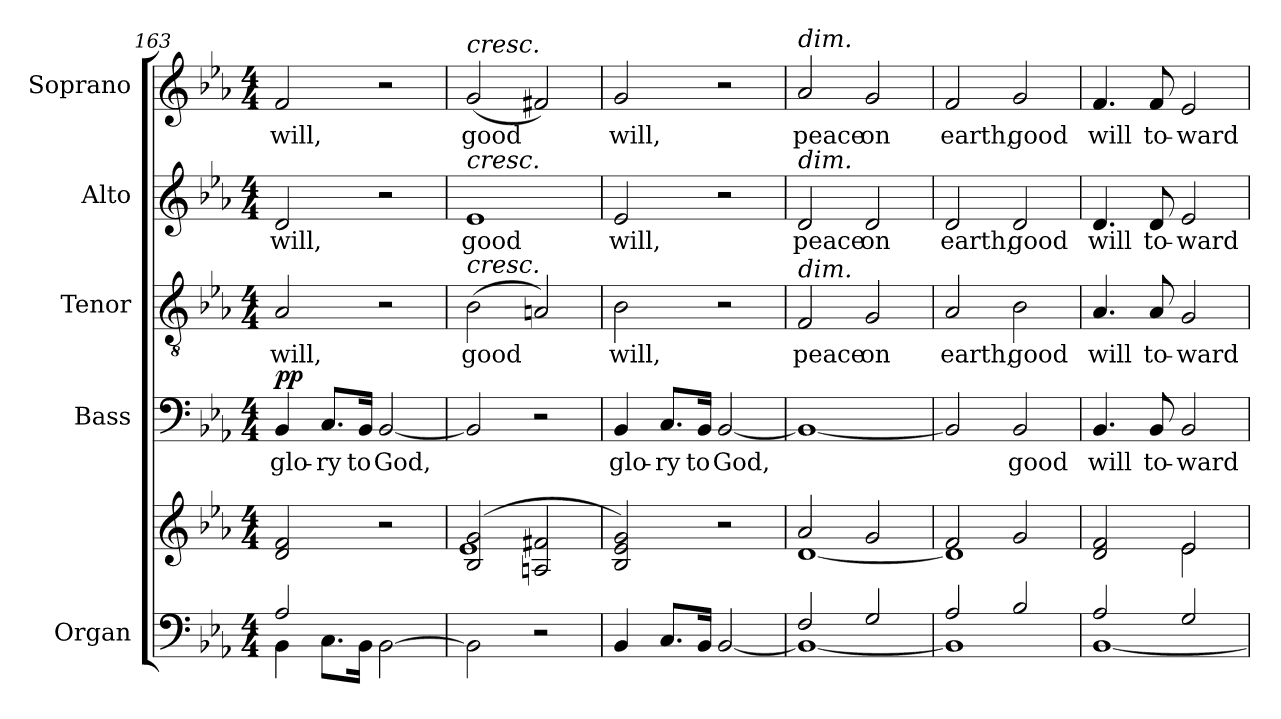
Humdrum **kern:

**kern	**kern	**kern	**text	**dynam	**kern	**text	**kern	**text	**kern	**text
*part5	*part5	*part4	*part4	*part4	*part3	*part3	*part2	*part2	*part1	*part1
*staff6	*staff5	*staff4	*staff4	*staff4	*staff3	*staff3	*staff2	*staff2	*staff1	*staff1
*I"Organ	*	*I"Bass	*	*	*I"Tenor	*	*I"Alto	*	*I"Soprano	*
*I'Org.	*	*I'B.	*	*	*I'T.	*	*I'A.	*	*I'S.	*
*clefF4	*clefG2	*clefF4	*	*	*clefGv2	*	*clefG2	*	*clefG2	*
*	*	*	*	*	*ITrd7c12	*	*	*	*	*
*k[b-e-a-]	*k[b-e-a-]	*k[b-e-a-]	*	*	*k[b-e-a-]	*	*k[b-e-a-]	*	*k[b-e-a-]	*
*E-:	*E-:	*E-:	*	*	*E-:	*	*E-:	*	*E-:	*
*M4/4	*M4/4	*M4/4	*	*	*M4/4	*	*M4/4	*	*M4/4	*
=163	=163	=163	=163	=163	=163	=163	=163	=163	=163	=163
*^	*	*	*	*	*	*	*	*	*	*
!	!	!	!	!LO:LY:b:color=#000000	!	!	!	!	!	!	!
!	!	!	!	!	!	!	!LO:LY:b:color=#000000	!	!	!	!
!	!	!	!	!	!	!	!	!	!LO:LY:b:color=#000000	!	!
!	!	!	!	!	!	!	!	!	!	!	!LO:LY:b:color=#000000
2A-i/	4BB-i\	2di/ 2fi	4BB-i/	glo-	pp	2AA-i/	will,	2di/	will,	2fi/	will,
!	!	!	!	!LO:LY:b:color=#000000	!	!	!	!	!	!	!
.	8.Ci\L	.	8.Ci/L	-ry	.	.	.	.	.	.	.
!	!	!	!	!LO:LY:b:color=#000000	!	!	!	!	!	!	!
.	16BB-i\Jk	.	16BB-i/Jk	to	.	.	.	.	.	.	.
!	!	!	!	!LO:LY:b:color=#000000	!	!	!	!	!	!	!
2ryy	[>2BB-i\	2r	[<2BB-i/	God,	.	2r	.	2r	.	2r	.
*v	*v	*	*	*	*	*	*	*	*	*	*
=164	=164	=164	=164	=164	=164	=164	=164	=164	=164	=164
*	*^	*	*	*	*	*	*	*	*	*
*^	*	*	*	*	*	*	*	*	*	*	*
!	!	!	!	!	!	!	!	!LO:LY:b:color=#000000	!	!	!	!
*v	*v	*	*	*	*	*	*	*	*	*	*	*
*^	*	*	*	*	*	*	*	*	*	*	*
!	!	!	!	!	!	!	!	!	!	!LO:LY:b:color=#000000	!	!
*v	*v	*	*	*	*	*	*	*	*	*	*	*
*^	*	*	*	*	*	*	*	*	*	*	*
!	!	!	!	!	!	!	!	!	!	!	!LO:TX:a:i:t=cresc.	!
!	!	!	!	!	!	!	!	!	!LO:TX:a:i:t=cresc.	!	!	!
!	!	!	!	!	!	!	!LO:TX:a:i:t=cresc.	!	!	!	!	!
!	!	!	!	!	!	!	!	!	!	!	!	!LO:LY:b:color=#000000
*v	*v	*	*	*	*	*	*	*	*	*	*	*
2BB-i\]	(2B-i/ 2gi	1e-i	2BB-i/]	.	.	(2BB-i\	good	1e-i	good	(2gi/	good
2r	2Ani/ 2f#Xi	.	2r	.	.	2AAni/)	.	.	.	2f#Xi/)	.
*	*v	*v	*	*	*	*	*	*	*	*	*
=165	=165	=165	=165	=165	=165	=165	=165	=165	=165	=165
!	!	!	!LO:LY:b:color=#000000	!	!	!	!	!	!	!
!	!	!	!	!	!	!LO:LY:b:color=#000000	!	!	!	!
!	!	!	!	!	!	!	!	!LO:LY:b:color=#000000	!	!
!	!	!	!	!	!	!	!	!	!	!LO:LY:b:color=#000000
4BB-i/	2B-i/ 2e-i 2gi)	4BB-i/	glo-	.	2BB-i\	will,	2e-i/	will,	2gi/	will,
!	!	!	!LO:LY:b:color=#000000	!	!	!	!	!	!	!
8.Ci/L	.	8.Ci/L	-ry	.	.	.	.	.	.	.
!	!	!	!LO:LY:b:color=#000000	!	!	!	!	!	!	!
16BB-i/Jk	.	16BB-i/Jk	to	.	.	.	.	.	.	.
!	!	!	!LO:LY:b:color=#000000	!	!	!	!	!	!	!
[<2BB-i/	2r	[<2BB-i/	God,	.	2r	.	2r	.	2r	.
!!LO:LB:g=z
=166	=166	=166	=166	=166	=166	=166	=166	=166	=166	=166
*^	*^	*	*	*	*	*	*	*	*	*
!	!	!	!	!	!	!	!	!LO:LY:b:color=#000000	!	!	!	!
!	!	!	!	!	!	!	!	!	!	!LO:LY:b:color=#000000	!	!
!	!	!	!	!	!	!	!	!	!	!	!LO:TX:a:i:t=dim.	!
!	!	!	!	!	!	!	!	!	!LO:TX:a:i:t=dim.	!	!	!
!	!	!	!	!	!	!	!LO:TX:a:i:t=dim.	!	!	!	!	!
!	!	!	!	!	!	!	!	!	!	!	!	!LO:LY:b:color=#000000
2Fi/	1BB-i_<	2a-i/	[<1di	1BB-i_<	.	.	2FFi/	peace	2di/	peace	2a-i/	peace
!	!	!	!	!	!	!	!	!LO:LY:b:color=#000000	!	!	!	!
!	!	!	!	!	!	!	!	!	!	!LO:LY:b:color=#000000	!	!
!	!	!	!	!	!	!	!	!	!	!	!	!LO:LY:b:color=#000000
2Gi/	.	2gi/	.	.	.	.	2GGi/	on	2di/	on	2gi/	on
=167	=167	=167	=167	=167	=167	=167	=167	=167	=167	=167	=167	=167
!	!	!	!	!	!	!	!	!LO:LY:b:color=#000000	!	!	!	!
!	!	!	!	!	!	!	!	!	!	!LO:LY:b:color=#000000	!	!
!	!	!	!	!	!	!	!	!	!	!	!	!LO:LY:b:color=#000000
2A-i/	1BB-i]	2fi/	1di]	2BB-i/]	.	.	2AA-i/	earth,	2di/	earth,	2fi/	earth,
!	!	!	!	!	!LO:LY:b:color=#000000	!	!	!	!	!	!	!
!	!	!	!	!	!	!	!	!LO:LY:b:color=#000000	!	!	!	!
!	!	!	!	!	!	!	!	!	!	!LO:LY:b:color=#000000	!	!
!	!	!	!	!	!	!	!	!	!	!	!	!LO:LY:b:color=#000000
2B-i/	.	2gi/	.	2BB-i/	good	.	2BB-i\	good	2di/	good	2gi/	good
=168	=168	=168	=168	=168	=168	=168	=168	=168	=168	=168	=168	=168
!	!	!	!	!	!LO:LY:b:color=#000000	!	!	!	!	!	!	!
!	!	!	!	!	!	!	!	!LO:LY:b:color=#000000	!	!	!	!
!	!	!	!	!	!	!	!	!	!	!LO:LY:b:color=#000000	!	!
!	!	!	!	!	!	!	!	!	!	!	!	!LO:LY:b:color=#000000
2A-i/	[<1BB-i	2ryy	2di/ 2fi	4.BB-i/	will	.	4.AA-i/	will	4.di/	will	4.fi/	will
!	!	!	!	!	!LO:LY:b:color=#000000	!	!	!	!	!	!	!
!	!	!	!	!	!	!	!	!LO:LY:b:color=#000000	!	!	!	!
!	!	!	!	!	!	!	!	!	!	!LO:LY:b:color=#000000	!	!
!	!	!	!	!	!	!	!	!	!	!	!	!LO:LY:b:color=#000000
.	.	.	.	8BB-i/	to-	.	8AA-i/	to-	8di/	to-	8fi/	to-
!	!	!	!	!	!LO:LY:b:color=#000000	!	!	!	!	!	!	!
!	!	!	!	!	!	!	!	!LO:LY:b:color=#000000	!	!	!	!
!	!	!	!	!	!	!	!	!	!	!LO:LY:b:color=#000000	!	!
!	!	!	!	!	!	!	!	!	!	!	!	!LO:LY:b:color=#000000
2Gi/	.	2e-i/	2e-i\	2BB-i/	-ward	.	2GGi/	-ward	2e-i/	-ward	2e-i/	-ward
*v	*v	*	*	*	*	*	*	*	*	*	*	*
*	*v	*v	*	*	*	*	*	*	*	*	*
=	=	=	=	=	=	=	=	=	=	=
*-	*-	*-	*-	*-	*-	*-	*-	*-	*-	*-
